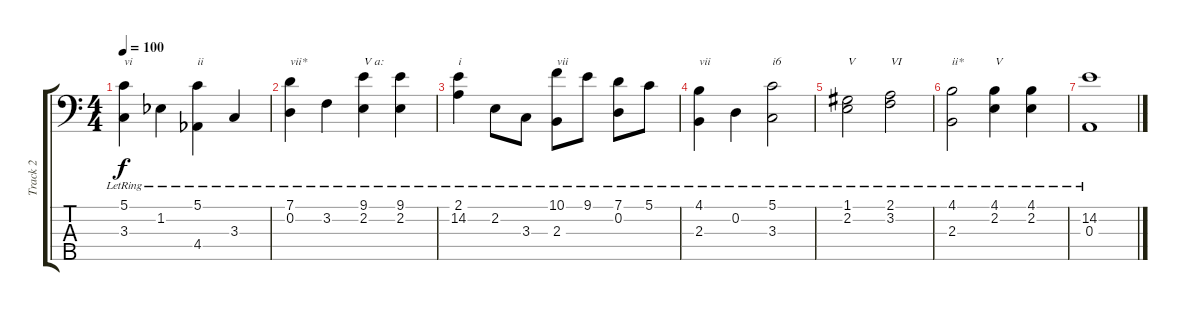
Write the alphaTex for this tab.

\track ("Track 2" "Track 2") {instrument acousticguitarnylon}
\staff {score tabs}
\tuning (G2 D2 A1 E1 B0) {hide}
\ts (4 4)
\tempo 100
\clef f4
\ks aminor
(5.1{lr} 3.3{lr}).4{txt "vi" dy f} 1.2{lr acc b}.4 (5.1{lr} 4.4{lr acc b}).4{txt "ii"} 3.3{lr}.4 |
(7.1{lr} 0.2{lr}).4{txt "vii*"} 3.2{lr}.4 (9.1{lr} 2.2{lr}).4{txt "V a:"} (9.1{lr} 2.2{lr}).4 |
(2.1{lr} 14.2{lr}).4{txt "i"} 2.2{lr}.8 3.3{lr}.8 (10.1{lr} 2.3{lr}).8{txt "vii"} 9.1{lr}.8 (7.1{lr} 0.2{lr}).8 5.1{lr}.8 |
(4.1{lr} 2.3{lr}).4{txt "vii"} 0.2{lr}.4 (5.1{lr} 3.3{lr}).2{txt "i6"} |
(1.1{lr} 2.2{lr}).2{txt "V"} (2.1{lr} 3.2{lr}).2{txt "VI"} |
(4.1{lr} 2.3{lr}).2{txt "ii*"} (4.1{lr} 2.2{lr}).4{txt "V"} (4.1{lr} 2.2{lr}).4 |
(14.2{lr} 0.3{lr}).1
